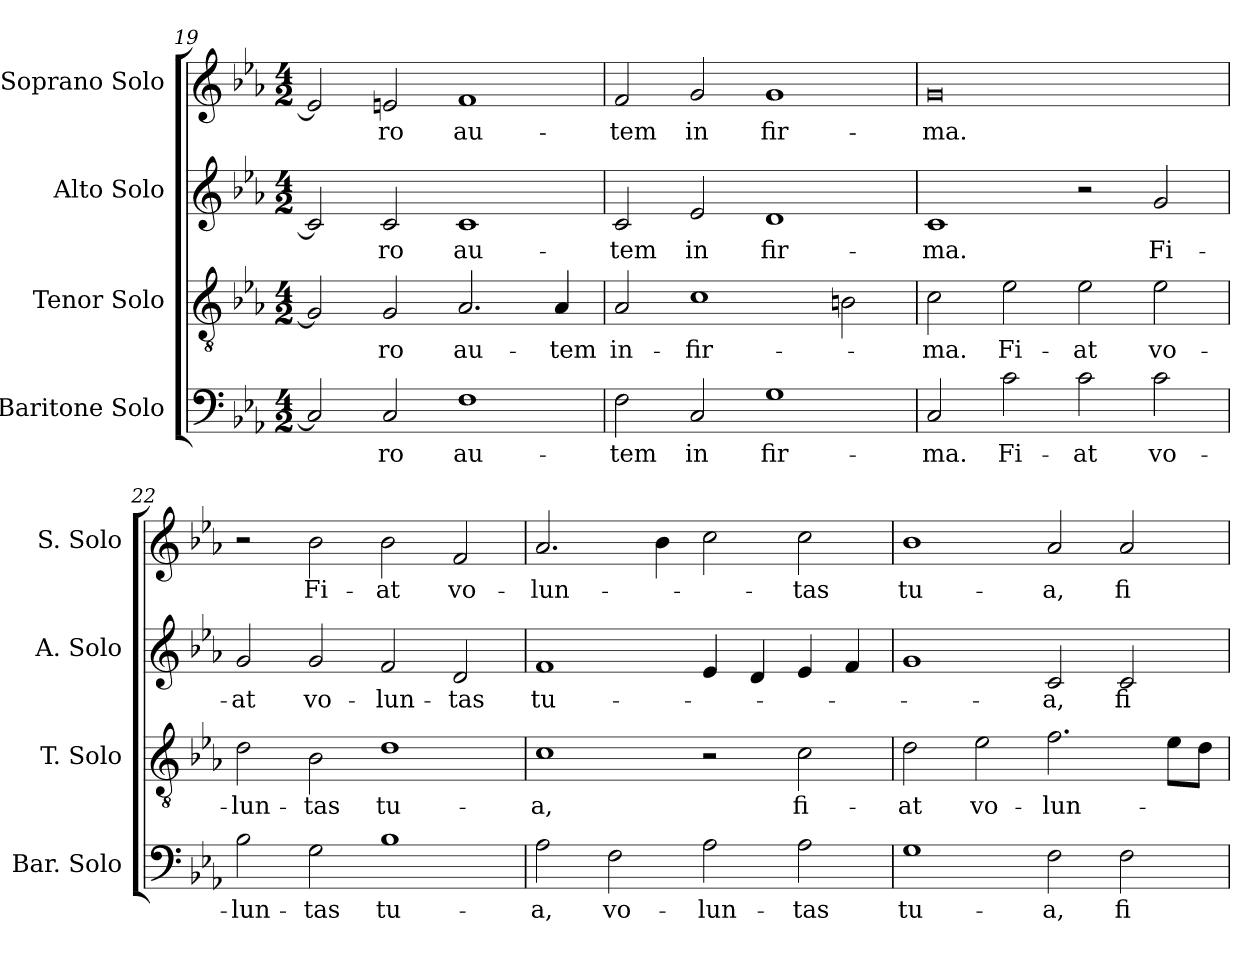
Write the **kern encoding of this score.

**kern	**text	**kern	**text	**kern	**text	**kern	**text
*part4	*part4	*part3	*part3	*part2	*part2	*part1	*part1
*staff4	*staff4	*staff3	*staff3	*staff2	*staff2	*staff1	*staff1
*I"Baritone Solo	*	*I"Tenor Solo	*	*I"Alto Solo	*	*I"Soprano Solo	*
*I'Bar. Solo	*	*I'T. Solo	*	*I'A. Solo	*	*I'S. Solo	*
*clefF4	*	*clefGv2	*	*clefG2	*	*clefG2	*
*	*	*ITrd7c12	*	*	*	*	*
*k[b-e-a-]	*	*k[b-e-a-]	*	*k[b-e-a-]	*	*k[b-e-a-]	*
*E-:	*	*E-:	*	*E-:	*	*E-:	*
*M4/2	*	*M4/2	*	*M4/2	*	*M4/2	*
=19	=19	=19	=19	=19	=19	=19	=19
2Ci/]	.	2GGi/]	.	2ci/]	.	2ei/]	.
!	!LO:LY:b:color=#000000	!	!	!	!	!	!
!	!	!	!LO:LY:b:color=#000000	!	!	!	!
!	!	!	!	!	!LO:LY:b:color=#000000	!	!
!	!	!	!	!	!	!	!LO:LY:b:color=#000000
2Ci/	-ro	2GGi/	-ro	2ci/	-ro	2eni/	-ro
!	!LO:LY:b:color=#000000	!	!	!	!	!	!
!	!	!	!LO:LY:b:color=#000000	!	!	!	!
!	!	!	!	!	!LO:LY:b:color=#000000	!	!
!	!	!	!	!	!	!	!LO:LY:b:color=#000000
1Fi	au-	2.AA-i/	au-	1ci	au-	1fi	au-
!	!	!	!LO:LY:b:color=#000000	!	!	!	!
.	.	4AA-i/	-tem	.	.	.	.
=20	=20	=20	=20	=20	=20	=20	=20
!	!LO:LY:b:color=#000000	!	!	!	!	!	!
!	!	!	!LO:LY:b:color=#000000	!	!	!	!
!	!	!	!	!	!LO:LY:b:color=#000000	!	!
!	!	!	!	!	!	!	!LO:LY:b:color=#000000
2Fi\	-tem	2AA-i/	in-	2ci/	-tem	2fi/	-tem
!	!LO:LY:b:color=#000000	!	!	!	!	!	!
!	!	!	!LO:LY:b:color=#000000	!	!	!	!
!	!	!	!	!	!LO:LY:b:color=#000000	!	!
!	!	!	!	!	!	!	!LO:LY:b:color=#000000
2Ci/	in	1Ci	-fir-	2e-i/	in	2gi/	in
!	!LO:LY:b:color=#000000	!	!	!	!	!	!
!	!	!	!	!	!LO:LY:b:color=#000000	!	!
!	!	!	!	!	!	!	!LO:LY:b:color=#000000
1Gi	fir-	.	.	1di	fir-	1gi	fir-
.	.	2BBni\	.	.	.	.	.
=21	=21	=21	=21	=21	=21	=21	=21
!	!LO:LY:b:color=#000000	!	!	!	!	!	!
!	!	!	!LO:LY:b:color=#000000	!	!	!	!
!	!	!	!	!	!LO:LY:b:color=#000000	!	!
!	!	!	!	!	!	!	!LO:LY:b:color=#000000
2Ci/	-ma.	2Ci\	-ma.	1ci	-ma.	0gi	-ma.
!	!LO:LY:b:color=#000000	!	!	!	!	!	!
!	!	!	!LO:LY:b:color=#000000	!	!	!	!
2ci\	Fi-	2E-i\	Fi-	.	.	.	.
!	!LO:LY:b:color=#000000	!	!	!	!	!	!
!	!	!	!LO:LY:b:color=#000000	!	!	!	!
2ci\	-at	2E-i\	-at	2r	.	.	.
!	!LO:LY:b:color=#000000	!	!	!	!	!	!
!	!	!	!LO:LY:b:color=#000000	!	!	!	!
!	!	!	!	!	!LO:LY:b:color=#000000	!	!
2ci\	vo-	2E-i\	vo-	2gi/	Fi-	.	.
!!LO:LB:g=z
=22	=22	=22	=22	=22	=22	=22	=22
!	!LO:LY:b:color=#000000	!	!	!	!	!	!
!	!	!	!LO:LY:b:color=#000000	!	!	!	!
!	!	!	!	!	!LO:LY:b:color=#000000	!	!
2B-i\	-lun-	2Di\	-lun-	2gi/	-at	2r	.
!	!LO:LY:b:color=#000000	!	!	!	!	!	!
!	!	!	!LO:LY:b:color=#000000	!	!	!	!
!	!	!	!	!	!LO:LY:b:color=#000000	!	!
!	!	!	!	!	!	!	!LO:LY:b:color=#000000
2Gi\	-tas	2BB-i\	-tas	2gi/	vo-	2b-i\	Fi-
!	!LO:LY:b:color=#000000	!	!	!	!	!	!
!	!	!	!LO:LY:b:color=#000000	!	!	!	!
!	!	!	!	!	!LO:LY:b:color=#000000	!	!
!	!	!	!	!	!	!	!LO:LY:b:color=#000000
1B-i	tu-	1Di	tu-	2fi/	-lun-	2b-i\	-at
!	!	!	!	!	!LO:LY:b:color=#000000	!	!
!	!	!	!	!	!	!	!LO:LY:b:color=#000000
.	.	.	.	2di/	-tas	2fi/	vo-
=23	=23	=23	=23	=23	=23	=23	=23
!	!LO:LY:b:color=#000000	!	!	!	!	!	!
!	!	!	!LO:LY:b:color=#000000	!	!	!	!
!	!	!	!	!	!LO:LY:b:color=#000000	!	!
!	!	!	!	!	!	!	!LO:LY:b:color=#000000
2A-i\	-a,	1Ci	-a,	1fi	tu-	2.a-i/	-lun-
!	!LO:LY:b:color=#000000	!	!	!	!	!	!
2Fi\	vo-	.	.	.	.	.	.
.	.	.	.	.	.	4b-i\	.
!	!LO:LY:b:color=#000000	!	!	!	!	!	!
2A-i\	-lun-	2r	.	4e-i/	.	2cci\	.
.	.	.	.	4di/	.	.	.
!	!LO:LY:b:color=#000000	!	!	!	!	!	!
!	!	!	!LO:LY:b:color=#000000	!	!	!	!
!	!	!	!	!	!	!	!LO:LY:b:color=#000000
2A-i\	-tas	2Ci\	fi-	4e-i/	.	2cci\	-tas
.	.	.	.	4fi/	.	.	.
=24	=24	=24	=24	=24	=24	=24	=24
!	!LO:LY:b:color=#000000	!	!	!	!	!	!
!	!	!	!LO:LY:b:color=#000000	!	!	!	!
!	!	!	!	!	!	!	!LO:LY:b:color=#000000
1Gi	tu-	2Di\	-at	1gi	.	1b-i	tu-
!	!	!	!LO:LY:b:color=#000000	!	!	!	!
.	.	2E-i\	vo-	.	.	.	.
!	!LO:LY:b:color=#000000	!	!	!	!	!	!
!	!	!	!LO:LY:b:color=#000000	!	!	!	!
!	!	!	!	!	!LO:LY:b:color=#000000	!	!
!	!	!	!	!	!	!	!LO:LY:b:color=#000000
2Fi\	-a,	2.Fi\	-lun-	2ci/	-a,	2a-i/	-a,
!	!LO:LY:b:color=#000000	!	!	!	!	!	!
!	!	!	!	!	!LO:LY:b:color=#000000	!	!
!	!	!	!	!	!	!	!LO:LY:b:color=#000000
2Fi\	fi-	.	.	2ci/	fi-	2a-i/	fi-
.	.	8E-i\L	.	.	.	.	.
.	.	8Di\J	.	.	.	.	.
=	=	=	=	=	=	=	=
*-	*-	*-	*-	*-	*-	*-	*-
